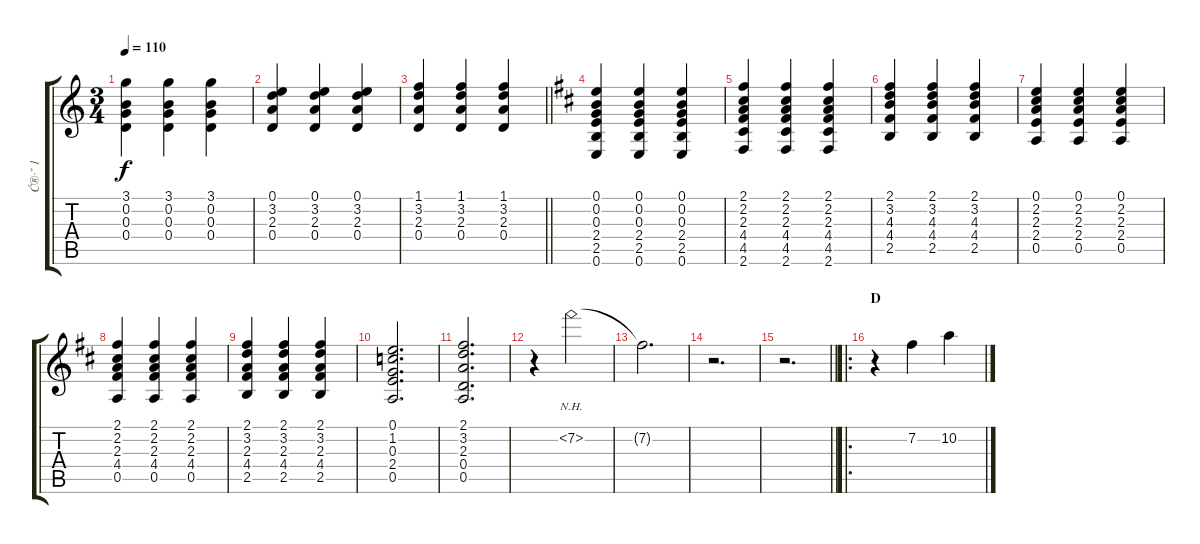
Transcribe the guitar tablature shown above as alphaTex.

\track ("Ć®·˘ 1" "Ć®·˘ 1") {instrument acousticguitarsteel}
\staff {score tabs}
\tuning (E4 B3 G3 D3 A2 E2) {hide}
\ts (3 4)
\tempo 110
\clef g2
\ks c
(3.1 0.2 0.3 0.4).4{dy f} (3.1 0.2 0.3 0.4).4 (3.1 0.2 0.3 0.4).4 |
(0.1 3.2 2.3 0.4).4 (0.1 3.2 2.3 0.4).4 (0.1 3.2 2.3 0.4).4 |
\barLineRight lightlight
(1.1 3.2 2.3 0.4).4 (1.1 3.2 2.3 0.4).4 (1.1 3.2 2.3 0.4).4 |
\ks d
(0.1 0.2 0.3 2.4 2.5 0.6).4 (0.1 0.2 0.3 2.4 2.5 0.6).4 (0.1 0.2 0.3 2.4 2.5 0.6).4 |
(2.1 2.2 2.3 4.4 4.5 2.6).4 (2.1 2.2 2.3 4.4 4.5 2.6).4 (2.1 2.2 2.3 4.4 4.5 2.6).4 |
(2.1 3.2 4.3 4.4 2.5).4 (2.1 3.2 4.3 4.4 2.5).4 (2.1 3.2 4.3 4.4 2.5).4 |
(0.1 2.2 2.3 2.4 0.5).4 (0.1 2.2 2.3 2.4 0.5).4 (0.1 2.2 2.3 2.4 0.5).4 |
(2.1 2.2 2.3 4.4 0.5).4 (2.1 2.2 2.3 4.4 0.5).4 (2.1 2.2 2.3 4.4 0.5).4 |
(2.1 3.2 2.3 4.4 2.5).4 (2.1 3.2 2.3 4.4 2.5).4 (2.1 3.2 2.3 4.4 2.5).4 |
(0.1 1.2 0.3 2.4 0.5).2{d} |
(2.1 3.2 2.3 0.4 0.5).2{d} |
r.4 7.2{nh}.2 |
7.2{t}.2{d} |
r.2{d} |
\barLineRight lightlight
r.2{d} |
\ro
\section ("" "D")
r.4 7.2.4 10.2.4
